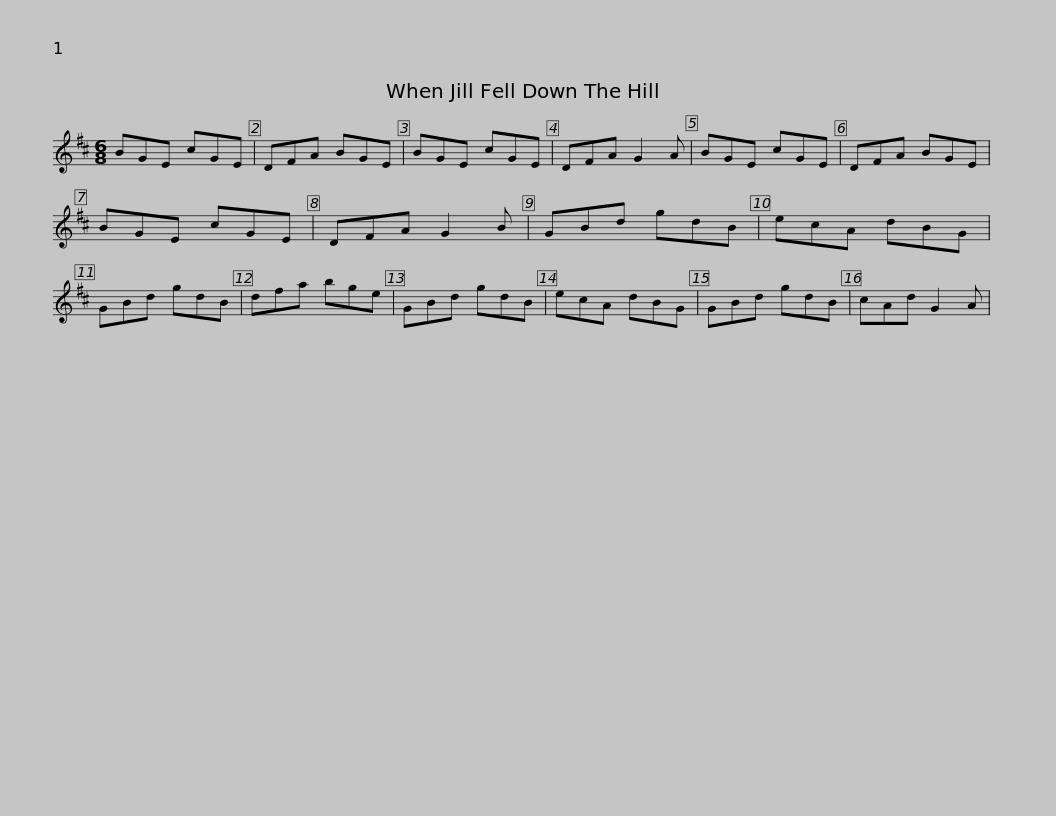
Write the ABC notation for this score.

X:1
L:1/8
M:6/8
I:linebreak $
K:D
V:1 treble
V:1
 BGE cGE | DFA BGE | BGE cGE | DFA G2 A | BGE cGE | %5
 DFA BGE | BGE cGE |$ DFA G2 B | GBd gdB | ecA dBG | %10
 GBd gdB | dfa bge | GBd gdB | ecA dBG |$ GBd gdB | %15
 cAd G2 A | %16
